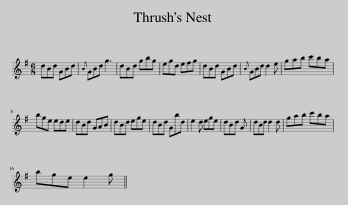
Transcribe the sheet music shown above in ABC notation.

X:1
L:1/8
M:6/8
I:linebreak $
K:G
V:1 treble
V:1
 dBd GBd |{B} GBd g3 | dBd gbg | egd efg | dBd GBd | %5
{B} GBd d2 e | gab c'ba |$ bge ede | dBd GAB | dBd ege | %10
 dBd Gbd | e2 d ege | dBd G | dBd d2 d | gab c'ba |$ %15
 bge e2 g || %16
